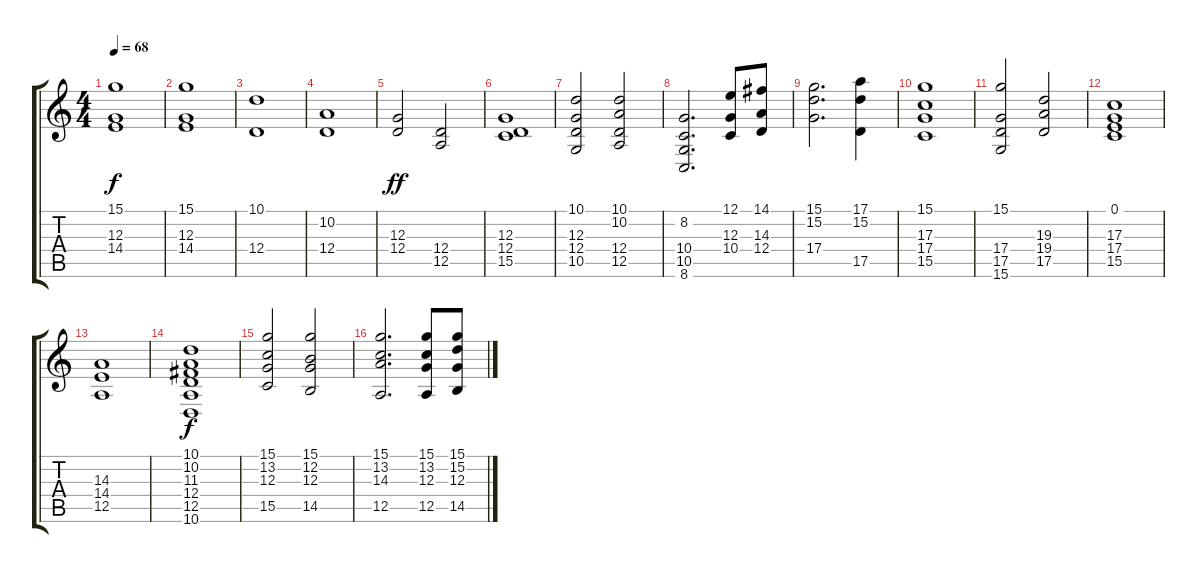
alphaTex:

\track "" {instrument stringensemble2}
\staff {score tabs}
\tuning (E4 B3 G3 D3 A2 E2) {hide}
\ts (4 4)
\tempo 68
\clef g2
\ks c
(15.1 12.3 14.4).1{dy f} |
(15.1 12.3 14.4).1 |
(10.1 12.4).1 |
(10.2 12.4).1 |
(12.3 12.4).2{dy ff} (12.4 12.5).2 |
(12.3 12.4 15.5).1 |
(10.1 12.3 12.4 10.5).2 (10.1 10.2 12.4 12.5).2 |
(8.2 10.4 10.5 8.6).2{d} (12.1 12.3 10.4).8 (14.1 14.3 12.4).8 |
(15.1 15.2 17.4).2{d} (17.1 15.2 17.5).4 |
(15.1 17.3 17.4 15.5).1 |
(15.1 17.4 17.5 15.6).2 (19.3 19.4 17.5).2 |
(0.1 17.3 17.4 15.5).1 |
(14.3 14.4 12.5).1 |
(10.1 10.2 11.3 12.4 12.5 10.6).1{dy f} |
(15.1 13.2 12.3 15.5).2 (15.1 12.2 12.3 14.5).2 |
(15.1 13.2 14.3 12.5).2{d} (15.1 13.2 12.3 12.5).8 (15.1 15.2 12.3 14.5).8
